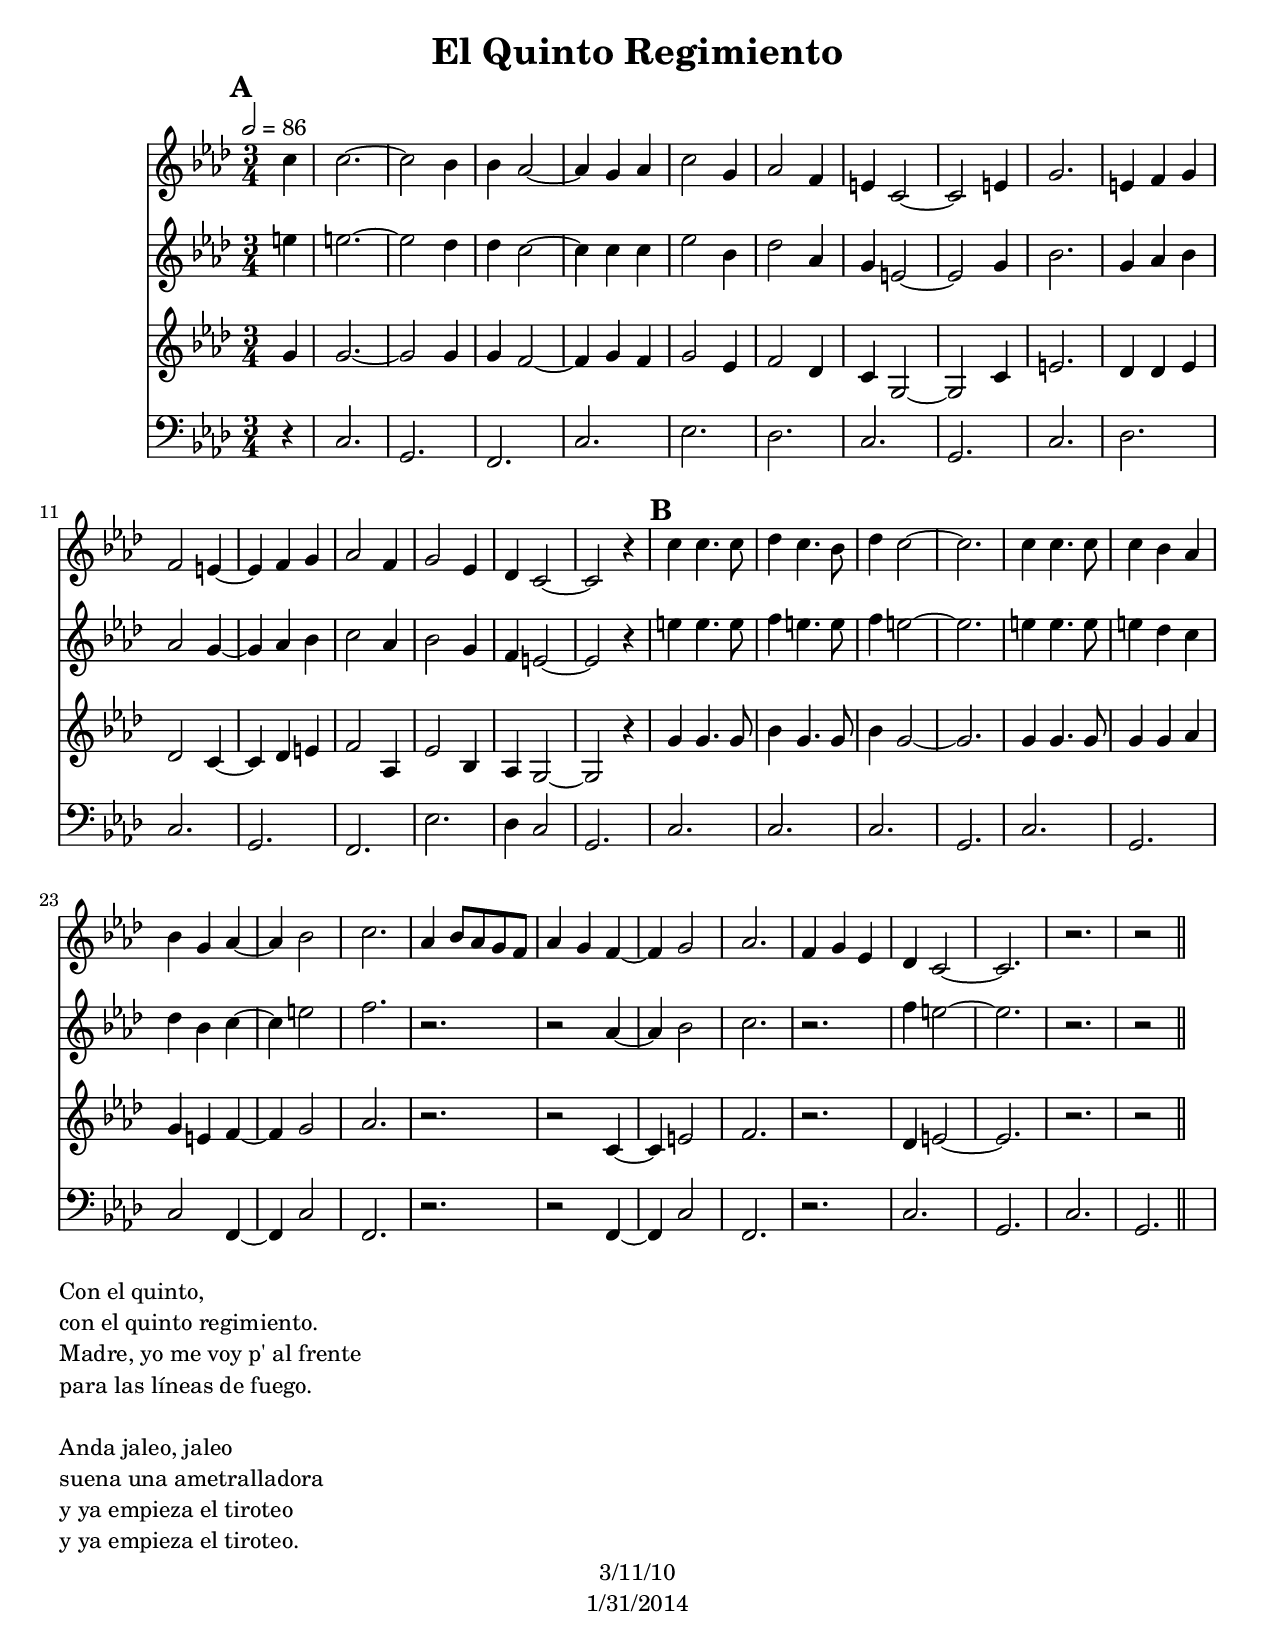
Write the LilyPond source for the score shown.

\version "2.12.1"

\header { 
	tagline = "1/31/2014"
	title = "El Quinto Regimiento"
	composer = ""
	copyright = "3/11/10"
	}

%description:This is a song associated with the Spanish Civil War.  Originally a folk song of anonymous origin, different factions of the Republican side wrote their own lyrics. The BLO based our arrangement on a recording by bassist Charlie Haden from his album <i>Liberation Music Orchestra</i>.

%place a mark at bottom right
markdownright = { \once \override Score.RehearsalMark #'break-visibility = #begin-of-line-invisible \once \override Score.RehearsalMark #'self-alignment-X = #RIGHT \once \override Score.RehearsalMark #'direction = #DOWN }


% music pieces
%part: melody
melody = {
	\relative c'' { \time 3/4 \key f \minor 
	\mark \default
	\partial 4 c4 | c2.~ | c2 bes4 | bes aes2~ | aes4 g aes | 
	c2 g4 | aes2 f4 | e c2~ | c e4 |
	g2. | e4 f g | f2 e4~ | e f g | 
	aes2 f4 | g2 ees4 | des c2~ | c2 r4 | 

	\mark \default
	c'4 c4. c8 | des4 c4. bes8 | des4 c2~ | c2. |
	c4 c4. c8 | c4 bes aes | bes g aes~ | aes bes2 | c2. |
	aes4 bes8 aes g f | aes4 g f~ | f g2 | aes2. |
	f4 g ees | des c2~ | c2. | r | r2 | \bar "||"
	}
}

%part: harmonyOne 
harmonyOne = {
	\relative c'' { \time 3/4 \key f \minor 
	\mark \default
	\partial 4 e4 | e2.~ | e2 des4 | des c2~ | c4 c c | 
	ees2 bes4 | des2 aes4 | g e2~ | e g4 |
	bes2. | g4 aes bes | aes2 g4~ | g aes bes | 
	c2 aes4 | bes2 g4 | f e2~ | e2 r4 | 

	\mark \default
	e'4 e4. e8 | f4 e4. e8 | f4 e2~ | e2. |
	e4 e4. e8 | e4 des c | des bes c~ | c e2 | f2. |
	r | r2 aes,4~ | aes bes2 | c2. |
	r | f4 e2~ | e2. | r | r2 | \bar "||"
	}

}

%part: harmonyTwo
harmonyTwo = {
	\relative c'' { \time 3/4 \key f \minor 
	\mark \default
	\partial 4 g4 | g2.~ | g2 g4 | g f2~ | f4 g f | 
	g2 ees4 | f2 des4 | c g2~ | g c4 |
	e2. | des4 des ees | des2 c4~ | c des e | 
	f2 aes,4 | ees'2 bes4 | aes g2~ | g2 r4 | 

	\mark \default
	g'4 g4. g8 | bes4 g4. g8 | bes4 g2~ | g2. |
	g4 g4. g8 | g4 g aes | g e f~ | f g2 | aes2. |
	r | r2 c,4~ | c e2 | f2. |
	r | des4 e2~ | e2. | r | r2 | \bar "||"
	}
}

%{ when combining melody and harmony, what order should they be in? 
harmonyOne
melody
harmonyTwo
%}

%part: bass
bass = {
	\relative c { \time 3/4 \key f \minor
	\mark \default
	\partial 4 r4 | c2. | g2. | f2. | c'2. |
	ees2. | des2. | c2. | g2. | 
	c2. | des2. | c2. | g2. |
	f2. | ees'2. | des4 c2 | g2. |
	c2. | c2. | c2. | g2. |
	c2. | g2. | c2 f,4~ | f4 c'2| f,2. |
	r2. | r2 f4~ | f4 c'2 | f,2. |
	r2. | c'2. | g2. | c2. | g2. |

	}
}

%part: words
words = \markup { 
	\column { 
  \line { Con el quinto, }
  \line { con el quinto regimiento. }
  \line { Madre, yo me voy p' al frente }
  \line { para las líneas de fuego. }

  \hspace #0.2
  \line { Anda jaleo, jaleo }
  \line { suena una ametralladora }
  \line { y ya empieza el tiroteo  }
  \line { y ya empieza el tiroteo. }
 }
}

%%Generated layout
#(set-default-paper-size "letter")
\book {
	\score { <<
			\set Score.markFormatter = #format-mark-box-numbers
			
		\new Staff \with { \consists "Volta_engraver" } {  \set Staff.midiInstrument = #"trumpet" \clef treble
			\tempo  2 = 86 
			\override Score.RehearsalMark #'self-alignment-X = #LEFT
			\melody
		}
		\new Staff \with { \consists "Volta_engraver" } {  \set Staff.midiInstrument = #"alto sax" \clef treble
			\override Score.RehearsalMark #'self-alignment-X = #LEFT
			\harmonyOne
		}
		\new Staff \with { \consists "Volta_engraver" } {  \set Staff.midiInstrument = #"alto sax" \clef treble
			\override Score.RehearsalMark #'self-alignment-X = #LEFT
			\harmonyTwo
		}
		\new Staff \with { \consists "Volta_engraver" } {  \set Staff.midiInstrument = #"tuba" \clef bass
			\override Score.RehearsalMark #'self-alignment-X = #LEFT
			\bass
		}
	>> \layout { \context { \Score \remove "Volta_engraver" } } }  
	\words 
}